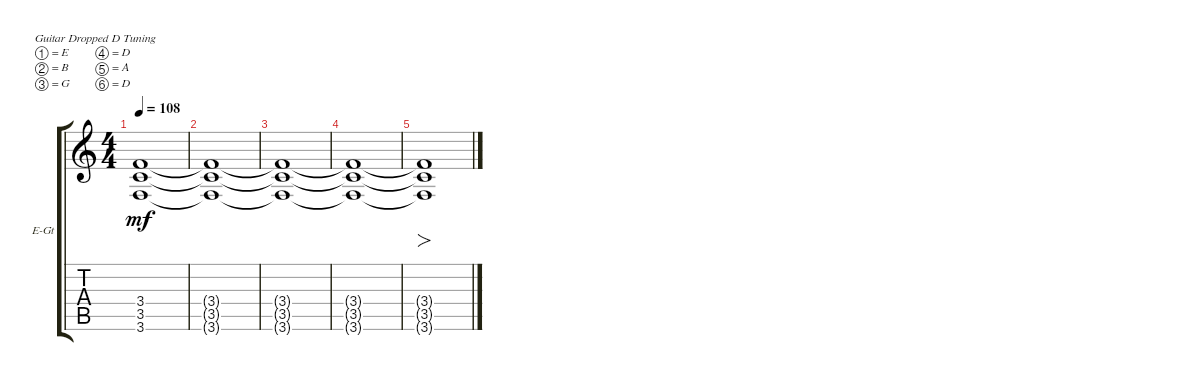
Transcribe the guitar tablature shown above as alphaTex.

\defaultSystemsLayout 4
\bracketExtendMode groupsimilarinstruments
\firstSystemTrackNameOrientation horizontal
\otherSystemsTrackNameOrientation horizontal
\track ("E. Guitar 2" "E-Gt") {instrument overdrivenguitar}
\staff {score tabs}
\tuning (E4 B3 G3 D3 A2 D2)
\ts (4 4)
\tempo 108
\clef g2
\ks c
(3.4{t} 3.5{t} 3.6{t}).1{dy mf} |
(3.4{t} 3.5{t} 3.6{t}).1 |
(3.4{t} 3.5{t} 3.6{t}).1 |
(3.4{t} 3.5{t} 3.6{t}).1 |
(3.4{t} 3.5{t} 3.6{t}).1{fo}
